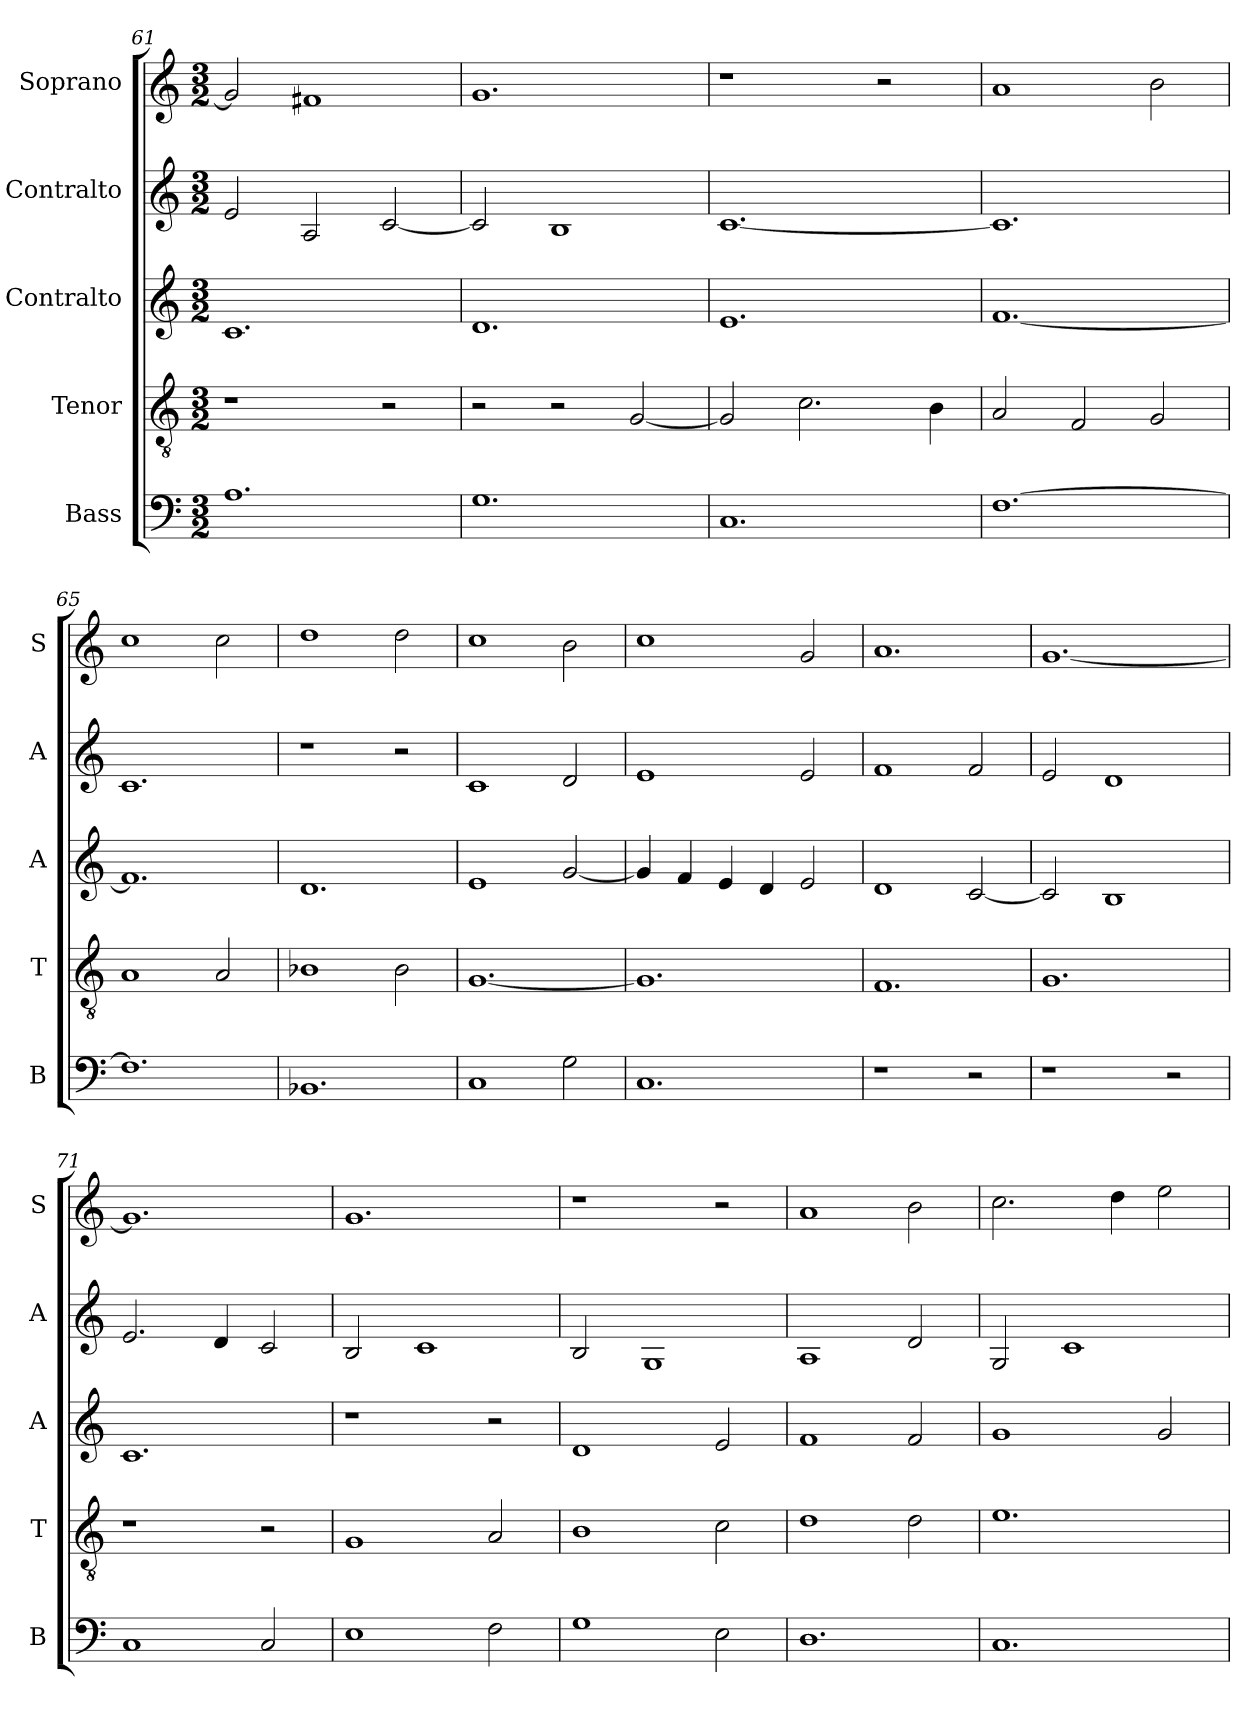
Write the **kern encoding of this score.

**kern	**kern	**kern	**kern	**kern
*part5	*part4	*part3	*part2	*part1
*staff5	*staff4	*staff3	*staff2	*staff1
*I"Bass	*I"Tenor	*I"Contralto	*I"Contralto	*I"Soprano
*I'B	*I'T	*I'A	*I'A	*I'S
*clefF4	*clefGv2	*clefG2	*clefG2	*clefG2
*k[]	*k[]	*k[]	*k[]	*k[]
*G:mix	*G:mix	*G:mix	*G:mix	*G:mix
*M3/2	*M3/2	*M3/2	*M3/2	*M3/2
=61	=61	=61	=61	=61
1.A	1r	1.c	2e	2g]
.	.	.	2A	1f#X
.	2r	.	[2c	.
=62	=62	=62	=62	=62
1.G	2r	1.d	2c]	1.g
.	2r	.	1B	.
.	[2G	.	.	.
=63	=63	=63	=63	=63
1.C	2G]	1.e	[1.c	1r
.	2.c	.	.	.
.	.	.	.	2r
.	4B	.	.	.
=64	=64	=64	=64	=64
[1.F	2A	[1.f	1.c]	1a
.	2F	.	.	.
.	2G	.	.	2b
=65	=65	=65	=65	=65
1.F]	1A	1.f]	1.c	1cc
.	2A	.	.	2cc
=66	=66	=66	=66	=66
1.BB-X	1B-X	1.d	1r	1dd
.	2B-	.	2r	2dd
=67	=67	=67	=67	=67
1C	[1.G	1e	1c	1cc
2G	.	[2g	2d	2b
=68	=68	=68	=68	=68
1.C	1.G]	4g]	1e	1cc
.	.	4f	.	.
.	.	4e	.	.
.	.	4d	.	.
.	.	2e	2e	2g
=69	=69	=69	=69	=69
1r	1.F	1d	1f	1.a
2r	.	[2c	2f	.
=70	=70	=70	=70	=70
1r	1.G	2c]	2e	[1.g
.	.	1B	1d	.
2r	.	.	.	.
=71	=71	=71	=71	=71
1C	1r	1.c	2.e	1.g]
.	.	.	4d	.
2C	2r	.	2c	.
=72	=72	=72	=72	=72
1E	1G	1r	2B	1.g
.	.	.	1c	.
2F	2A	2r	.	.
=73	=73	=73	=73	=73
1G	1B	1d	2B	1r
.	.	.	1G	.
2E	2c	2e	.	2r
=74	=74	=74	=74	=74
1.D	1d	1f	1A	1a
.	2d	2f	2d	2b
=75	=75	=75	=75	=75
1.C	1.e	1g	2G	2.cc
.	.	.	1c	.
.	.	.	.	4dd
.	.	2g	.	2ee
=	=	=	=	=
*-	*-	*-	*-	*-
